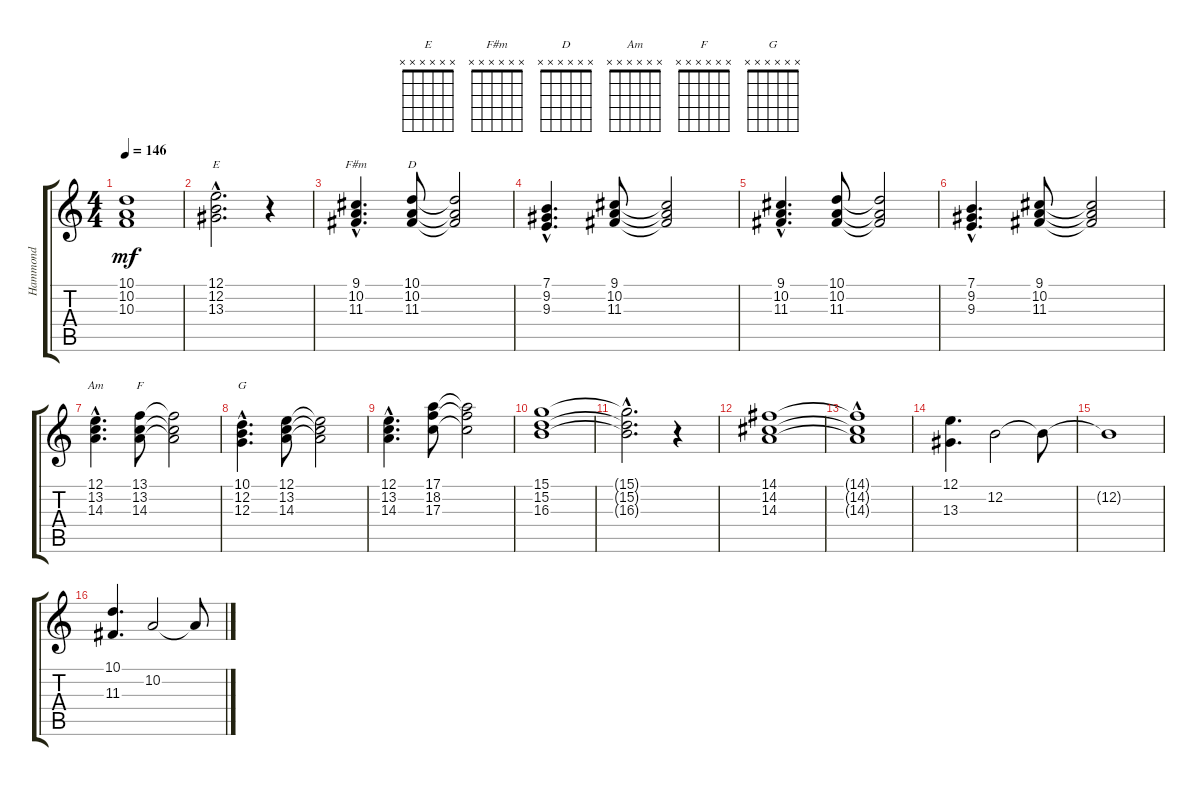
\track ("Hammond " "Hammond ") {instrument percussiveorgan}
\staff {score tabs}
\tuning (E4 B3 G3 D3 A2 E2) {hide}
\chord ("E" x x x x x x) {firstfret 0}
\chord ("F#m" x x x x x x) {firstfret 0}
\chord ("D" x x x x x x) {firstfret 0}
\chord ("Am" x x x x x x) {firstfret 0}
\chord ("F" x x x x x x) {firstfret 0}
\chord ("G" x x x x x x) {firstfret 0}
\ts (4 4)
\tempo 146
\clef g2
\ks c
(10.1 10.2 10.3).1{dy mf} |
(12.1{hac} 12.2{hac} 13.3{hac}).2{d ch "E"} r.4 |
(9.1{hac} 10.2{hac} 11.3{hac}).4{d ch "F#m"} (10.1 10.2 11.3).8{ch "D"} (10.1{t} 10.2{t} 11.3{t}).2 |
(7.1{hac} 9.2{hac} 9.3{hac}).4{d} (9.1 10.2 11.3).8 (9.1{t} 10.2{t} 11.3{t}).2 |
(9.1{hac} 10.2{hac} 11.3{hac}).4{d} (10.1 10.2 11.3).8 (10.1{t} 10.2{t} 11.3{t}).2 |
(7.1{hac} 9.2{hac} 9.3{hac}).4{d} (9.1 10.2 11.3).8 (9.1{t} 10.2{t} 11.3{t}).2 |
(12.1{hac} 13.2{hac} 14.3{hac}).4{d ch "Am"} (13.1 13.2 14.3).8{ch "F"} (13.1{t} 13.2{t} 14.3{t}).2 |
(10.1{hac} 12.2{hac} 12.3{hac}).4{d ch "G"} (12.1 13.2 14.3).8 (12.1{t} 13.2{t} 14.3{t}).2 |
(12.1{hac} 13.2{hac} 14.3{hac}).4{d} (17.1 18.2 17.3).8 (17.1{t} 18.2{t} 17.3{t}).2 |
(15.1 15.2 16.3).1 |
(15.1{hac t} 15.2{hac t} 16.3{hac t}).2{d} r.4 |
(14.1 14.2 14.3).1 |
(14.1{hac t} 14.2{t} 14.3{hac t}).1 |
(12.1 13.3).4{d} 12.2.2 12.2{t}.8 |
12.2{t}.1 |
(10.1 11.3).4{d} 10.2.2 10.2{t}.8
